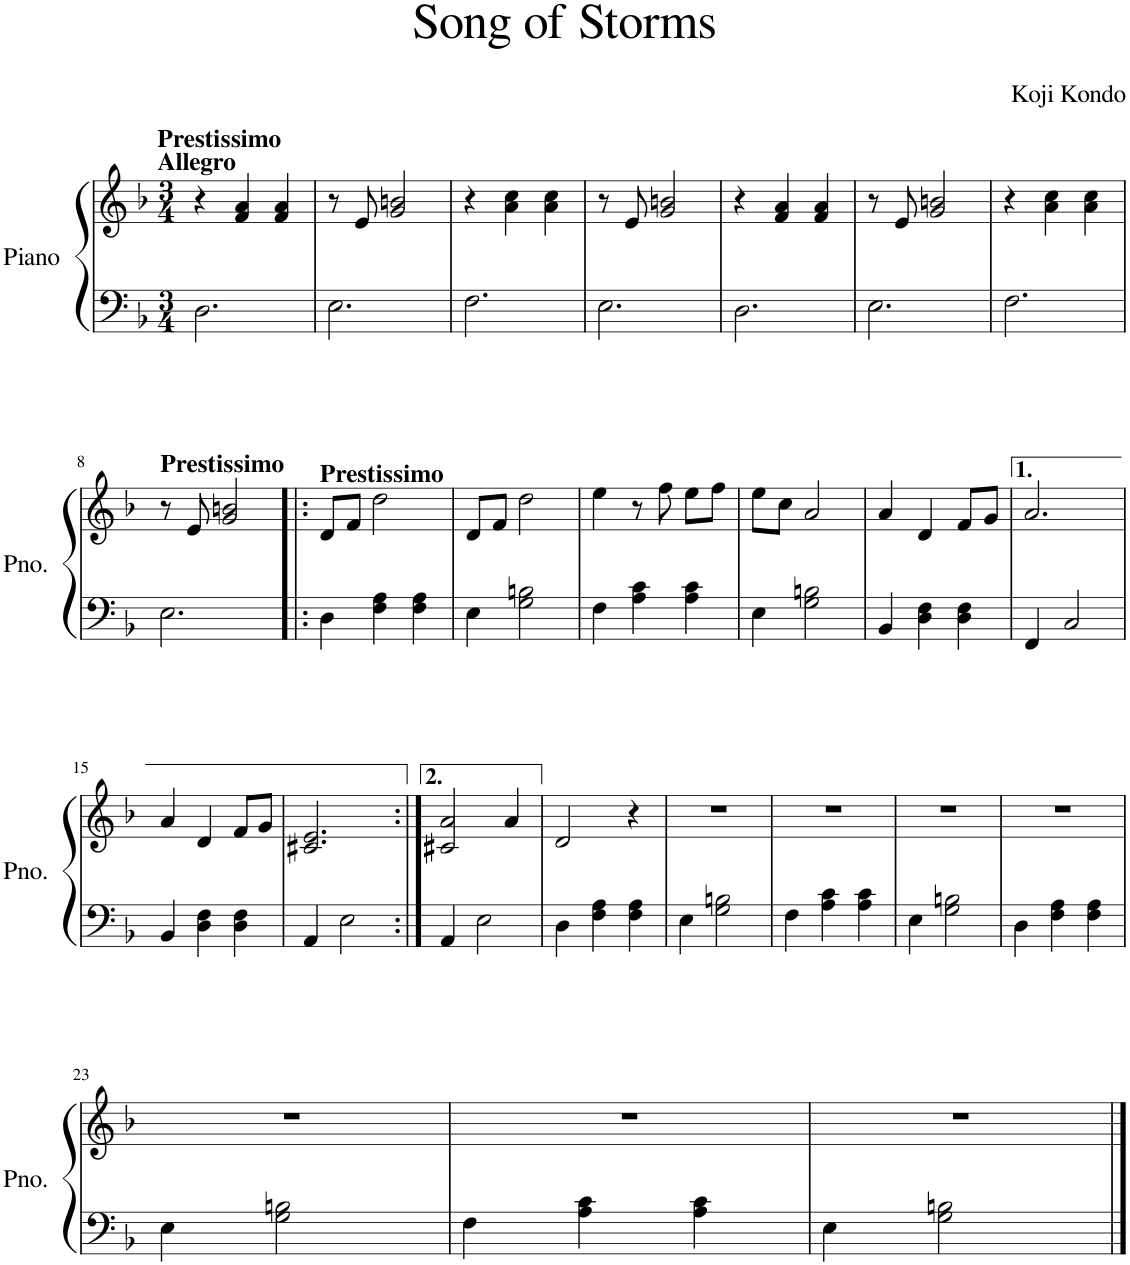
**kern	**kern
*part1	*part1
*staff2	*staff1
*I"Piano	*
*I'Pno.	*
*clefF4	*clefG2
*k[b-]	*k[b-]
*M3/4	*M3/4
=1	=1
!	!LO:TX:a:B:t=Allegro
!	!LO:TX:a:B:t=Prestissimo
2.D\	4r
.	4f/ 4a/
.	4f/ 4a/
=2	=2
2.E\	8r
.	8e/
.	2g/ 2bn/
=3	=3
2.F\	4r
.	4a\ 4cc\
.	4a\ 4cc\
=4	=4
2.E\	8r
.	8e/
.	2g/ 2bn/
=5	=5
2.D\	4r
.	4f/ 4a/
.	4f/ 4a/
=6	=6
2.E\	8r
.	8e/
.	2g/ 2bn/
=7	=7
2.F\	4r
.	4a\ 4cc\
.	4a\ 4cc\
!!LO:LB:g=z
=8	=8
!	!LO:TX:a:B:t=Prestissimo
2.E\	8r
.	8e/
.	2g/ 2bn/
=9!|:	=9!|:
!	!LO:TX:a:B:t=Prestissimo
4D\	8d/L
.	8f/J
4F\ 4A\	2dd\
4F\ 4A\	.
=10	=10
4E\	8d/L
.	8f/J
2G\ 2Bn\	2dd\
=11	=11
4F\	4ee\
4A\ 4c\	8r
.	8ff\
4A\ 4c\	8ee\L
.	8ff\J
=12	=12
4E\	8ee\L
.	8cc\J
2G\ 2Bn\	2a/
=13	=13
4BB-/	4a/
4D\ 4F\	4d/
4D\ 4F\	8f/L
.	8g/J
=14	=14
4FF/	2.a/
2C/	.
!!LO:LB:g=z
=15	=15
4BB-/	4a/
4D\ 4F\	4d/
4D\ 4F\	8f/L
.	8g/J
=16	=16
4AA/	2.c#X/ 2.e/
2E\	.
=17:|!	=17:|!
4AA/	2c#X/ 2a/
2E\	.
.	4a/
=18	=18
4D\	2d/
4F\ 4A\	.
4F\ 4A\	4r
=19	=19
4E\	2.r
2G\ 2Bn\	.
=20	=20
4F\	2.r
4A\ 4c\	.
4A\ 4c\	.
=21	=21
4E\	2.r
2G\ 2Bn\	.
=22	=22
4D\	2.r
4F\ 4A\	.
4F\ 4A\	.
!!LO:LB:g=z
=23	=23
4E\	2.r
2G\ 2Bn\	.
=24	=24
4F\	2.r
4A\ 4c\	.
4A\ 4c\	.
=25	=25
4E\	2.r
2G\ 2Bn\	.
==	==
*-	*-
